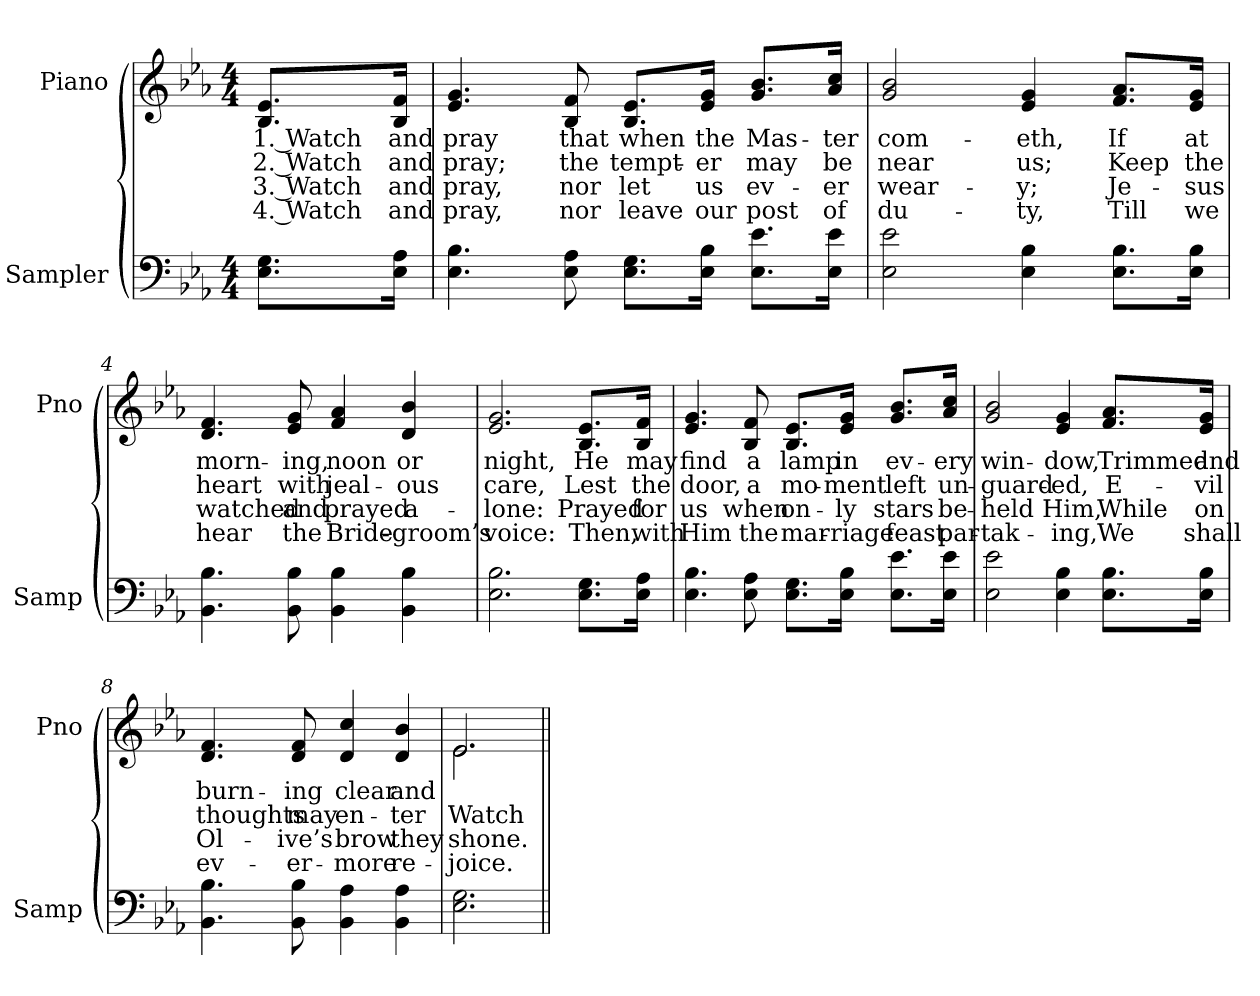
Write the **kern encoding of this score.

**kern	**text	**kern	**text	**text	**text	**text
*part2	*part2	*part1	*part1	*part1	*part1	*part1
*staff2	*staff2	*staff1	*staff1	*staff1	*staff1	*staff1
*I"Sampler	*	*I"Piano	*	*	*	*
*I'Samp	*	*I'Pno	*	*	*	*
*clefF4	*	*clefG2	*	*	*	*
*k[b-e-a-]	*	*k[b-e-a-]	*	*	*	*
*E-:	*	*E-:	*	*	*	*
*M4/4	*	*M4/4	*	*	*	*
=1	=1	=1	=1	=1	=1	=1
8.E-\ 8.G\L	.	8.B-/ 8.e-/L	1. Watch	2. Watch	3. Watch	4. Watch
16E-\ 16A-\Jk	.	16B-/ 16f/Jk	and	and	and	and
=2	=2	=2	=2	=2	=2	=2
4.E- 4.B-	.	4.e- 4.g	pray	pray;	pray,	pray,
8E- 8A-	.	8B- 8f	that	the	nor	nor
8.E-\ 8.G\L	.	8.B-/ 8.e-/L	when	tempt-	let	leave
16E-\ 16B-\Jk	.	16e-/ 16g/Jk	the	-er	us	our
8.E-\ 8.e-\L	.	8.g/ 8.b-/L	Mas-	may	ev-	post
16E-\ 16e-\Jk	.	16a-/ 16cc/Jk	-ter	be	-er	of
=3	=3	=3	=3	=3	=3	=3
2E- 2e-	.	2g 2b-	com-	near	wear-	du-
4E- 4B-	.	4e- 4g	-eth,	us;	-y;	-ty,
8.E-\ 8.B-\L	.	8.f/ 8.a-/L	If	Keep	Je-	Till
16E-\ 16B-\Jk	.	16e-/ 16g/Jk	at	the	-sus	we
=4	=4	=4	=4	=4	=4	=4
4.BB- 4.B-	.	4.d 4.f	morn-	heart	watched	hear
8BB- 8B-	.	8e- 8g	-ing,	with	and	the
4BB- 4B-	.	4f 4a-	noon	jeal-	prayed	Bride-
4BB- 4B-	.	4d 4b-	or	-ous	a-	-groom’s
=5	=5	=5	=5	=5	=5	=5
2.E- 2.B-	.	2.e- 2.g	night,	care,	-lone:	voice:
8.E-\ 8.G\L	.	8.B-/ 8.e-/L	He	Lest	Prayed	Then,
16E-\ 16A-\Jk	.	16B-/ 16f/Jk	may	the	for	with
=6	=6	=6	=6	=6	=6	=6
4.E- 4.B-	.	4.e- 4.g	find	door,	us	Him
8E- 8A-	.	8B- 8f	a	a	when	the
8.E-\ 8.G\L	.	8.B-/ 8.e-/L	lamp	mo-	on-	mar-
16E-\ 16B-\Jk	.	16e-/ 16g/Jk	in	-ment	-ly	-riage
8.E-\ 8.e-\L	.	8.g/ 8.b-/L	ev-	left	stars	feast
16E-\ 16e-\Jk	.	16a-/ 16cc/Jk	-ery	un-	be-	par-
=7	=7	=7	=7	=7	=7	=7
2E- 2e-	.	2g 2b-	win-	-guard-	-held	-tak-
4E- 4B-	.	4e- 4g	-dow,	-ed,	Him,	-ing,
8.E-\ 8.B-\L	.	8.f/ 8.a-/L	Trimmed	E-	While	We
16E-\ 16B-\Jk	.	16e-/ 16g/Jk	and	-vil	on	shall
=8	=8	=8	=8	=8	=8	=8
4.BB- 4.B-	.	4.d 4.f	burn-	thoughts	Ol-	ev-
8BB- 8B-	.	8d 8f	-ing	may	-ive’s	-er-
4BB- 4A-	.	4d 4cc	clear	en-	brow	-more
4BB- 4A-	.	4d 4b-	and	-ter	they	re-
=9	=9	=9	=9	=9	=9	=9
*	*	*^	*	*	*	*
2.E- 2.G	.	2.e-/	2.e-	.	Watch	shone.	-joice.
*	*	*v	*v	*	*	*	*
=||	=||	=||	=||	=||	=||	=||
*-	*-	*-	*-	*-	*-	*-
